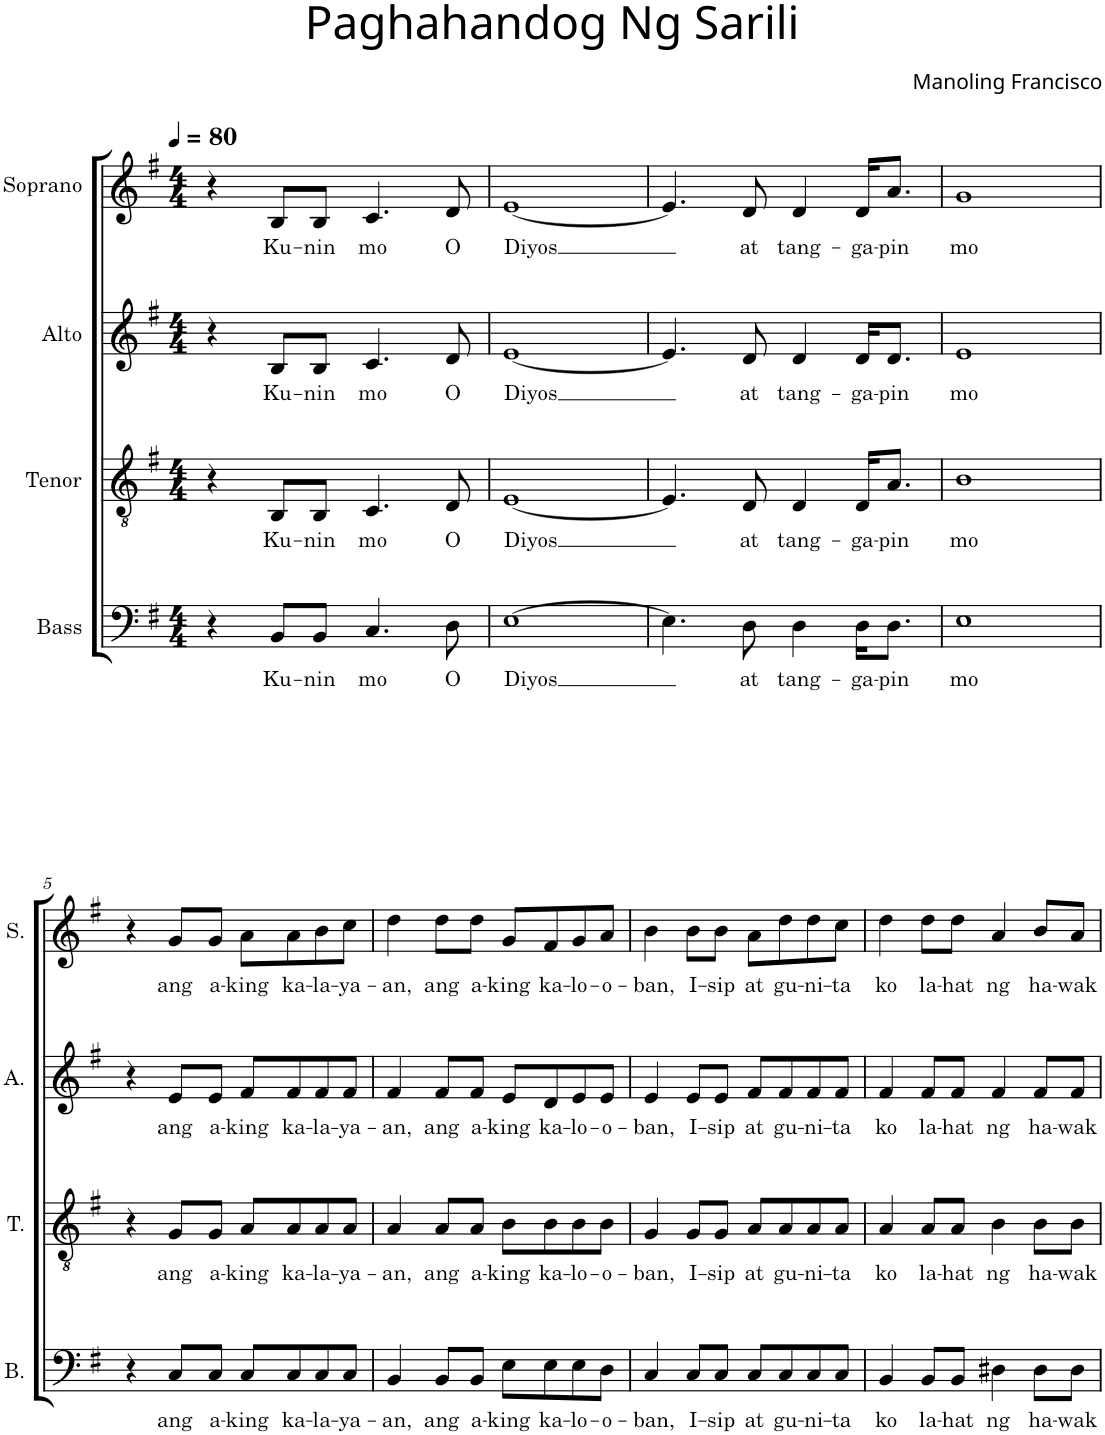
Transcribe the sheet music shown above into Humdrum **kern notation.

**kern	**text	**kern	**text	**kern	**text	**kern	**text
*part4	*part4	*part3	*part3	*part2	*part2	*part1	*part1
*staff4	*staff4	*staff3	*staff3	*staff2	*staff2	*staff1	*staff1
*I"Bass	*	*I"Tenor	*	*I"Alto	*	*I"Soprano	*
*I'B.	*	*I'T.	*	*I'A.	*	*I'S.	*
*clefF4	*	*clefGv2	*	*clefG2	*	*clefG2	*
*k[f#]	*	*k[f#]	*	*k[f#]	*	*k[f#]	*
*M4/4	*	*M4/4	*	*M4/4	*	*M4/4	*
*MM80	*	*MM80	*	*MM80	*	*MM80	*
=1	=1	=1	=1	=1	=1	=1	=1
4r	.	4r	.	4r	.	4r	.
!	!LO:LY:b	!	!LO:LY:b	!	!LO:LY:b	!	!LO:LY:b
8BB/L	Ku-	8BB/L	Ku-	8B/L	Ku-	8B/L	Ku-
!	!LO:LY:b	!	!LO:LY:b	!	!LO:LY:b	!	!LO:LY:b
8BB/J	-nin	8BB/J	-nin	8B/J	-nin	8B/J	-nin
!	!LO:LY:b	!	!LO:LY:b	!	!LO:LY:b	!	!LO:LY:b
4.C/	mo	4.C/	mo	4.c/	mo	4.c/	mo
!	!LO:LY:b	!	!LO:LY:b	!	!LO:LY:b	!	!LO:LY:b
8D\	O	8D/	O	8d/	O	8d/	O
=2	=2	=2	=2	=2	=2	=2	=2
!	!LO:LY:b	!	!LO:LY:b	!	!LO:LY:b	!	!LO:LY:b
[1E	Diyos	[1E	Diyos	[1e	Diyos	[1e	Diyos
=3	=3	=3	=3	=3	=3	=3	=3
4.E\]	.	4.E/]	.	4.e/]	.	4.e/]	.
!	!LO:LY:b	!	!LO:LY:b	!	!LO:LY:b	!	!LO:LY:b
8D\	at	8D/	at	8d/	at	8d/	at
!	!LO:LY:b	!	!LO:LY:b	!	!LO:LY:b	!	!LO:LY:b
4D\	tang-	4D/	tang-	4d/	tang-	4d/	tang-
!	!LO:LY:b	!	!LO:LY:b	!	!LO:LY:b	!	!LO:LY:b
16D\KL	-ga-	16D/KL	-ga-	16d/KL	-ga-	16d/KL	-ga-
!	!LO:LY:b	!	!LO:LY:b	!	!LO:LY:b	!	!LO:LY:b
8.D\J	-pin	8.A/J	-pin	8.d/J	-pin	8.a/J	-pin
=4	=4	=4	=4	=4	=4	=4	=4
!	!LO:LY:b	!	!LO:LY:b	!	!LO:LY:b	!	!LO:LY:b
1E	mo	1B	mo	1e	mo	1g	mo
!!LO:LB:g=z
=5	=5	=5	=5	=5	=5	=5	=5
4r	.	4r	.	4r	.	4r	.
!	!LO:LY:b	!	!LO:LY:b	!	!LO:LY:b	!	!LO:LY:b
8C/L	ang	8G/L	ang	8e/L	ang	8g/L	ang
!	!LO:LY:b	!	!LO:LY:b	!	!LO:LY:b	!	!LO:LY:b
8C/J	a-	8G/J	a-	8e/J	a-	8g/J	a-
!	!LO:LY:b	!	!LO:LY:b	!	!LO:LY:b	!	!LO:LY:b
8C/L	-king	8A/L	-king	8f#/L	-king	8a\L	-king
!	!LO:LY:b	!	!LO:LY:b	!	!LO:LY:b	!	!LO:LY:b
8C/	ka-	8A/	ka-	8f#/	ka-	8a\	ka-
!	!LO:LY:b	!	!LO:LY:b	!	!LO:LY:b	!	!LO:LY:b
8C/	-la-	8A/	-la-	8f#/	-la-	8b\	-la-
!	!LO:LY:b	!	!LO:LY:b	!	!LO:LY:b	!	!LO:LY:b
8C/J	-ya-	8A/J	-ya-	8f#/J	-ya-	8cc\J	-ya-
=6	=6	=6	=6	=6	=6	=6	=6
!	!LO:LY:b	!	!LO:LY:b	!	!LO:LY:b	!	!LO:LY:b
4BB/	-an,	4A/	-an,	4f#/	-an,	4dd\	-an,
!	!LO:LY:b	!	!LO:LY:b	!	!LO:LY:b	!	!LO:LY:b
8BB/L	ang	8A/L	ang	8f#/L	ang	8dd\L	ang
!	!LO:LY:b	!	!LO:LY:b	!	!LO:LY:b	!	!LO:LY:b
8BB/J	a-	8A/J	a-	8f#/J	a-	8dd\J	a-
!	!LO:LY:b	!	!LO:LY:b	!	!LO:LY:b	!	!LO:LY:b
8E\L	-king	8B\L	-king	8e/L	-king	8g/L	-king
!	!LO:LY:b	!	!LO:LY:b	!	!LO:LY:b	!	!LO:LY:b
8E\	ka-	8B\	ka-	8d/	ka-	8f#/	ka-
!	!LO:LY:b	!	!LO:LY:b	!	!LO:LY:b	!	!LO:LY:b
8E\	-lo-	8B\	-lo-	8e/	-lo-	8g/	-lo-
!	!LO:LY:b	!	!LO:LY:b	!	!LO:LY:b	!	!LO:LY:b
8D\J	-o-	8B\J	-o-	8e/J	-o-	8a/J	-o-
=7	=7	=7	=7	=7	=7	=7	=7
!	!LO:LY:b	!	!LO:LY:b	!	!LO:LY:b	!	!LO:LY:b
4C/	-ban,	4G/	-ban,	4e/	-ban,	4b\	-ban,
!	!LO:LY:b	!	!LO:LY:b	!	!LO:LY:b	!	!LO:LY:b
8C/L	I-	8G/L	I-	8e/L	I-	8b\L	I-
!	!LO:LY:b	!	!LO:LY:b	!	!LO:LY:b	!	!LO:LY:b
8C/J	-sip	8G/J	-sip	8e/J	-sip	8b\J	-sip
!	!LO:LY:b	!	!LO:LY:b	!	!LO:LY:b	!	!LO:LY:b
8C/L	at	8A/L	at	8f#/L	at	8a\L	at
!	!LO:LY:b	!	!LO:LY:b	!	!LO:LY:b	!	!LO:LY:b
8C/	gu-	8A/	gu-	8f#/	gu-	8dd\	gu-
!	!LO:LY:b	!	!LO:LY:b	!	!LO:LY:b	!	!LO:LY:b
8C/	-ni-	8A/	-ni-	8f#/	-ni-	8dd\	-ni-
!	!LO:LY:b	!	!LO:LY:b	!	!LO:LY:b	!	!LO:LY:b
8C/J	-ta	8A/J	-ta	8f#/J	-ta	8cc\J	-ta
=8	=8	=8	=8	=8	=8	=8	=8
!	!LO:LY:b	!	!LO:LY:b	!	!LO:LY:b	!	!LO:LY:b
4BB/	ko	4A/	ko	4f#/	ko	4dd\	ko
!	!LO:LY:b	!	!LO:LY:b	!	!LO:LY:b	!	!LO:LY:b
8BB/L	la-	8A/L	la-	8f#/L	la-	8dd\L	la-
!	!LO:LY:b	!	!LO:LY:b	!	!LO:LY:b	!	!LO:LY:b
8BB/J	-hat	8A/J	-hat	8f#/J	-hat	8dd\J	-hat
!	!LO:LY:b	!	!LO:LY:b	!	!LO:LY:b	!	!LO:LY:b
4D#X\	ng	4B\	ng	4f#/	ng	4a/	ng
!	!LO:LY:b	!	!LO:LY:b	!	!LO:LY:b	!	!LO:LY:b
8D#\L	ha-	8B\L	ha-	8f#/L	ha-	8b/L	ha-
!	!LO:LY:b	!	!LO:LY:b	!	!LO:LY:b	!	!LO:LY:b
8D#\J	-wak	8B\J	-wak	8f#/J	-wak	8a/J	-wak
=	=	=	=	=	=	=	=
*-	*-	*-	*-	*-	*-	*-	*-
